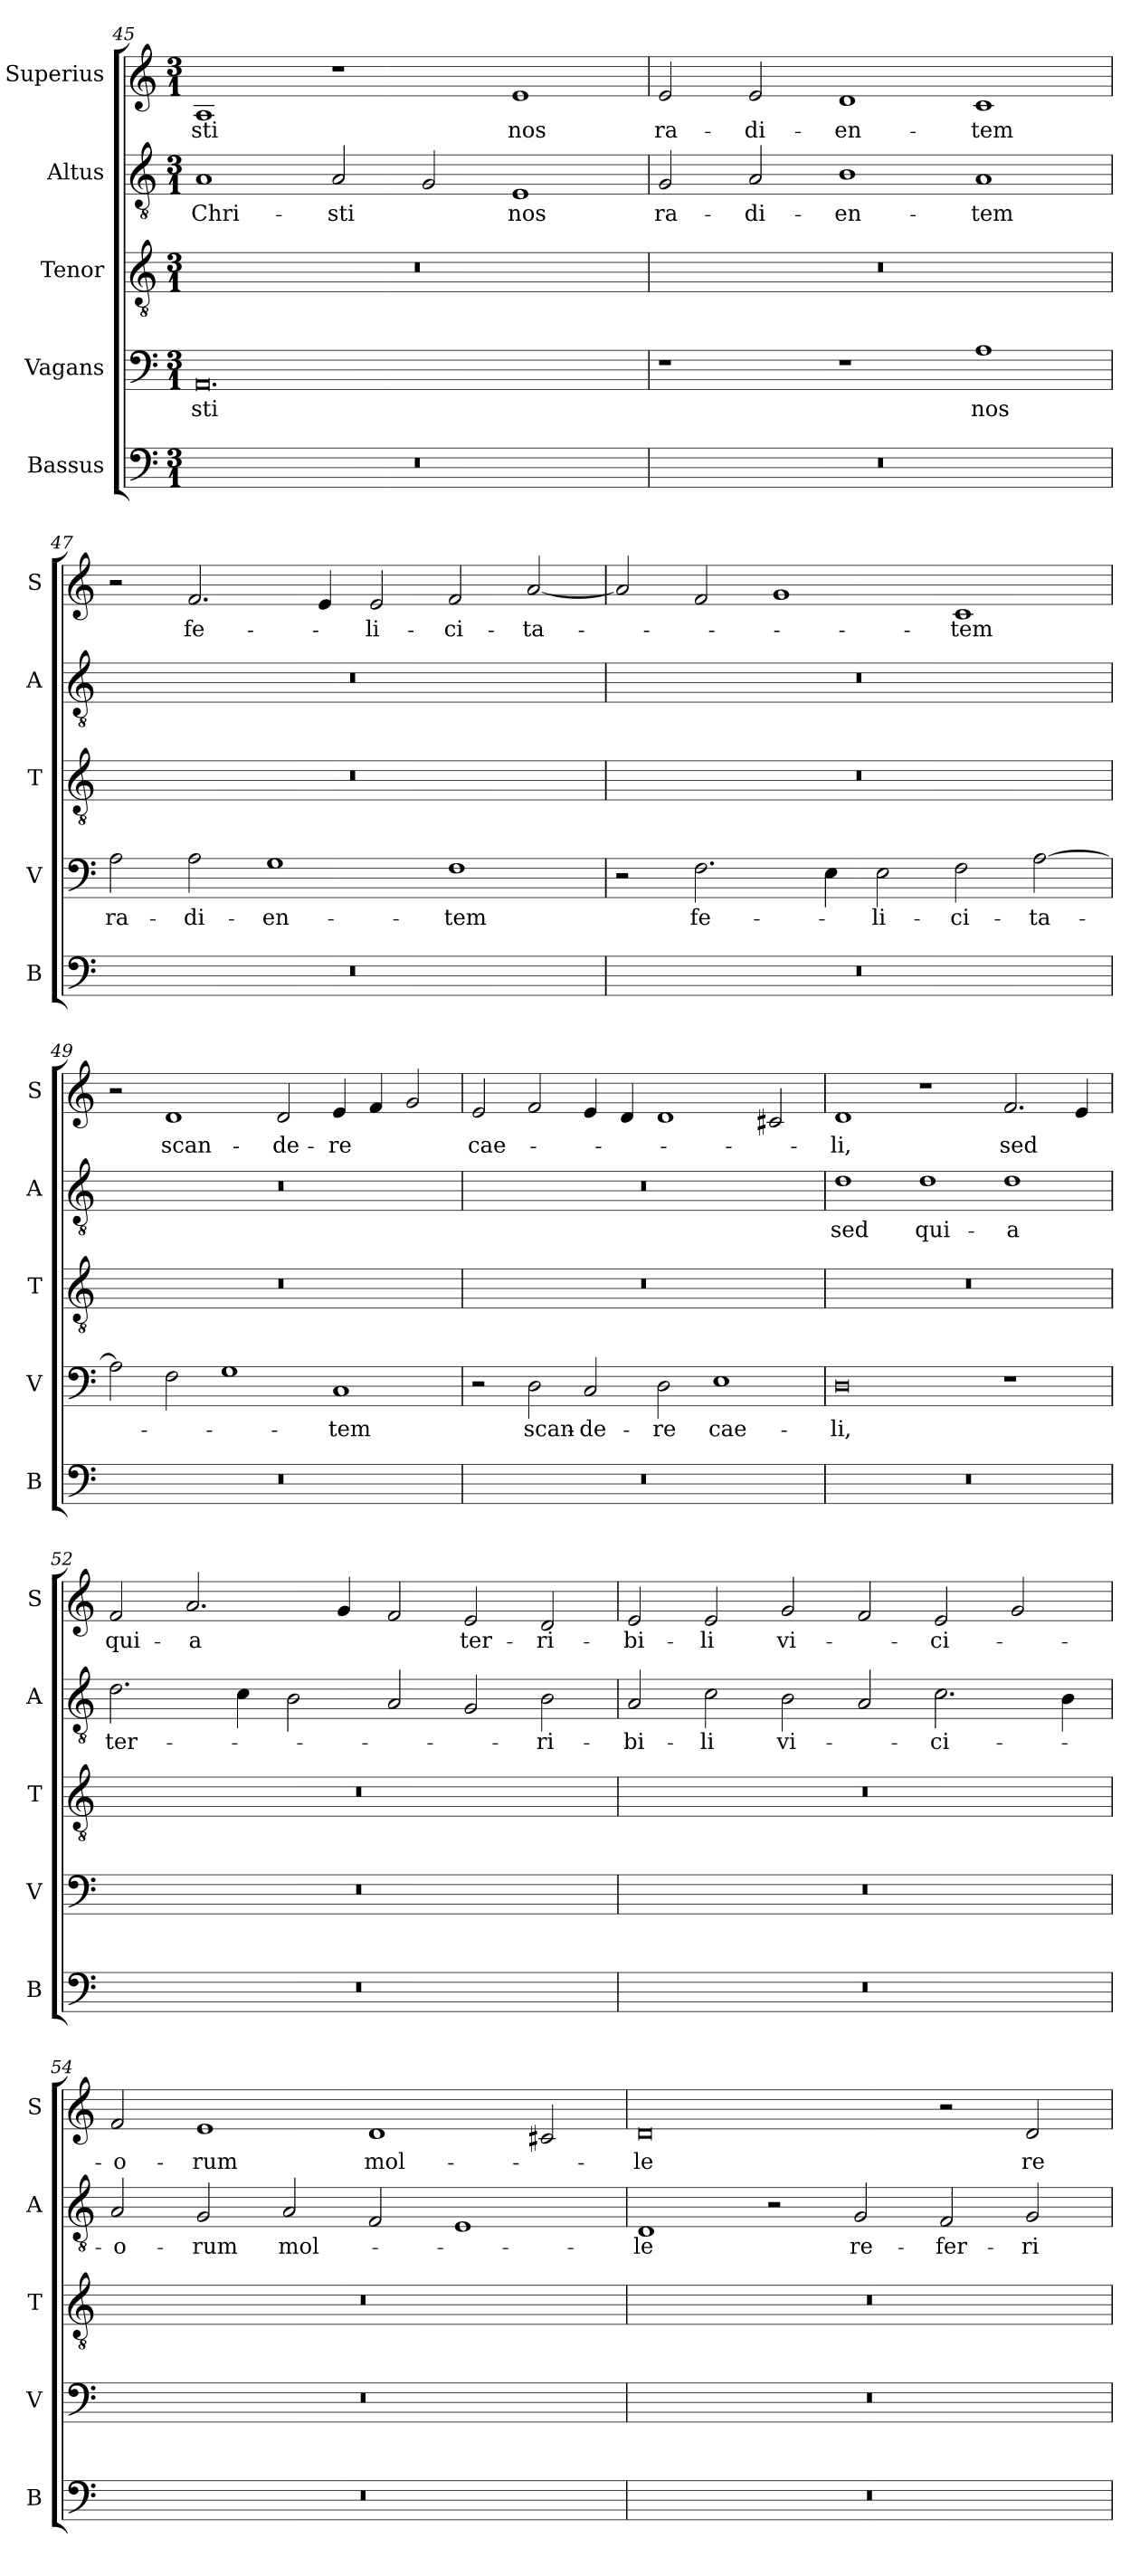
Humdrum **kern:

**kern	**kern	**text	**kern	**kern	**text	**kern	**text
*part5	*part4	*part4	*part3	*part2	*part2	*part1	*part1
*staff5	*staff4	*staff4	*staff3	*staff2	*staff2	*staff1	*staff1
*I"Bassus	*I"Vagans	*	*I"Tenor	*I"Altus	*	*I"Superius	*
*I'B	*I'V	*	*I'T	*I'A	*	*I'S	*
*clefF4	*clefF4	*	*clefGv2	*clefGv2	*	*clefG2	*
*k[]	*k[]	*	*k[]	*k[]	*	*k[]	*
*M3/1	*M3/1	*	*M3/1	*M3/1	*	*M3/1	*
=45	=45	=45	=45	=45	=45	=45	=45
0.r	0.AA	-sti	0.r	1A	Chri-	1A	-sti
.	.	.	.	2A/	-sti	1r	.
.	.	.	.	2G/	.	.	.
.	.	.	.	1E	nos	1e	nos
=46	=46	=46	=46	=46	=46	=46	=46
0.r	1r	.	0.r	2G/	ra-	2e/	ra-
.	.	.	.	2A/	-di-	2e/	-di-
.	1r	.	.	1B	-en-	1d	-en-
.	1A	nos	.	1A	-tem	1c	-tem
=47	=47	=47	=47	=47	=47	=47	=47
0.r	2A\	ra-	0.r	0.r	.	2r	.
.	2A\	-di-	.	.	.	2.f/	fe-
.	1G	-en-	.	.	.	.	.
.	.	.	.	.	.	4e/	.
.	.	.	.	.	.	2e/	-li-
.	1F	-tem	.	.	.	2f/	-ci-
.	.	.	.	.	.	[2a/	-ta-
=48	=48	=48	=48	=48	=48	=48	=48
0.r	2r	.	0.r	0.r	.	2a/]	.
.	2.F\	fe-	.	.	.	2f/	.
.	.	.	.	.	.	1g	.
.	4E\	.	.	.	.	.	.
.	2E\	-li-	.	.	.	.	.
.	2F\	-ci-	.	.	.	1c	-tem
.	[2A\	-ta-	.	.	.	.	.
=49	=49	=49	=49	=49	=49	=49	=49
0.r	2A\]	.	0.r	0.r	.	2r	.
.	2F\	.	.	.	.	1d	scan-
.	1G	.	.	.	.	.	.
.	.	.	.	.	.	2d/	-de-
.	1C	-tem	.	.	.	4e/	-re
.	.	.	.	.	.	4f/	.
.	.	.	.	.	.	2g/	.
=50	=50	=50	=50	=50	=50	=50	=50
0.r	2r	.	0.r	0.r	.	2e/	cae-
.	2D\	scan-	.	.	.	2f/	.
.	2C/	-de-	.	.	.	4e/	.
.	.	.	.	.	.	4d/	.
.	2D\	-re	.	.	.	1d	.
.	1E	cae-	.	.	.	.	.
.	.	.	.	.	.	2c#X/	.
=51	=51	=51	=51	=51	=51	=51	=51
0.r	0D	-li,	0.r	1d	sed	1d	-li,
.	.	.	.	1d	qui-	1r	.
.	1r	.	.	1d	-a	2.f/	sed
.	.	.	.	.	.	4e/	.
=52	=52	=52	=52	=52	=52	=52	=52
0.r	0.r	.	0.r	2.d\	ter-	2f/	qui-
.	.	.	.	.	.	2.a/	-a
.	.	.	.	4c\	.	.	.
.	.	.	.	2B\	.	.	.
.	.	.	.	.	.	4g/	.
.	.	.	.	2A/	.	2f/	.
.	.	.	.	2G/	.	2e/	ter-
.	.	.	.	2B\	-ri-	2d/	-ri-
=53	=53	=53	=53	=53	=53	=53	=53
0.r	0.r	.	0.r	2A/	-bi-	2e/	-bi-
.	.	.	.	2c\	-li	2e/	-li
.	.	.	.	2B\	vi-	2g/	vi-
.	.	.	.	2A/	.	2f/	.
.	.	.	.	2.c\	-ci-	2e/	-ci-
.	.	.	.	.	.	2g/	.
.	.	.	.	4B\	.	.	.
=54	=54	=54	=54	=54	=54	=54	=54
0.r	0.r	.	0.r	2A/	-o-	2f/	-o-
.	.	.	.	2G/	-rum	1e	-rum
.	.	.	.	2A/	mol-	.	.
.	.	.	.	2F/	.	1d	mol-
.	.	.	.	1E	.	.	.
.	.	.	.	.	.	2c#X/	.
=55	=55	=55	=55	=55	=55	=55	=55
0.r	0.r	.	0.r	1D	-le	0d	-le
.	.	.	.	2r	.	.	.
.	.	.	.	2G/	re-	.	.
.	.	.	.	2F/	-fer-	2r	.
.	.	.	.	2G/	-ri	2d/	re-
=	=	=	=	=	=	=	=
*-	*-	*-	*-	*-	*-	*-	*-
